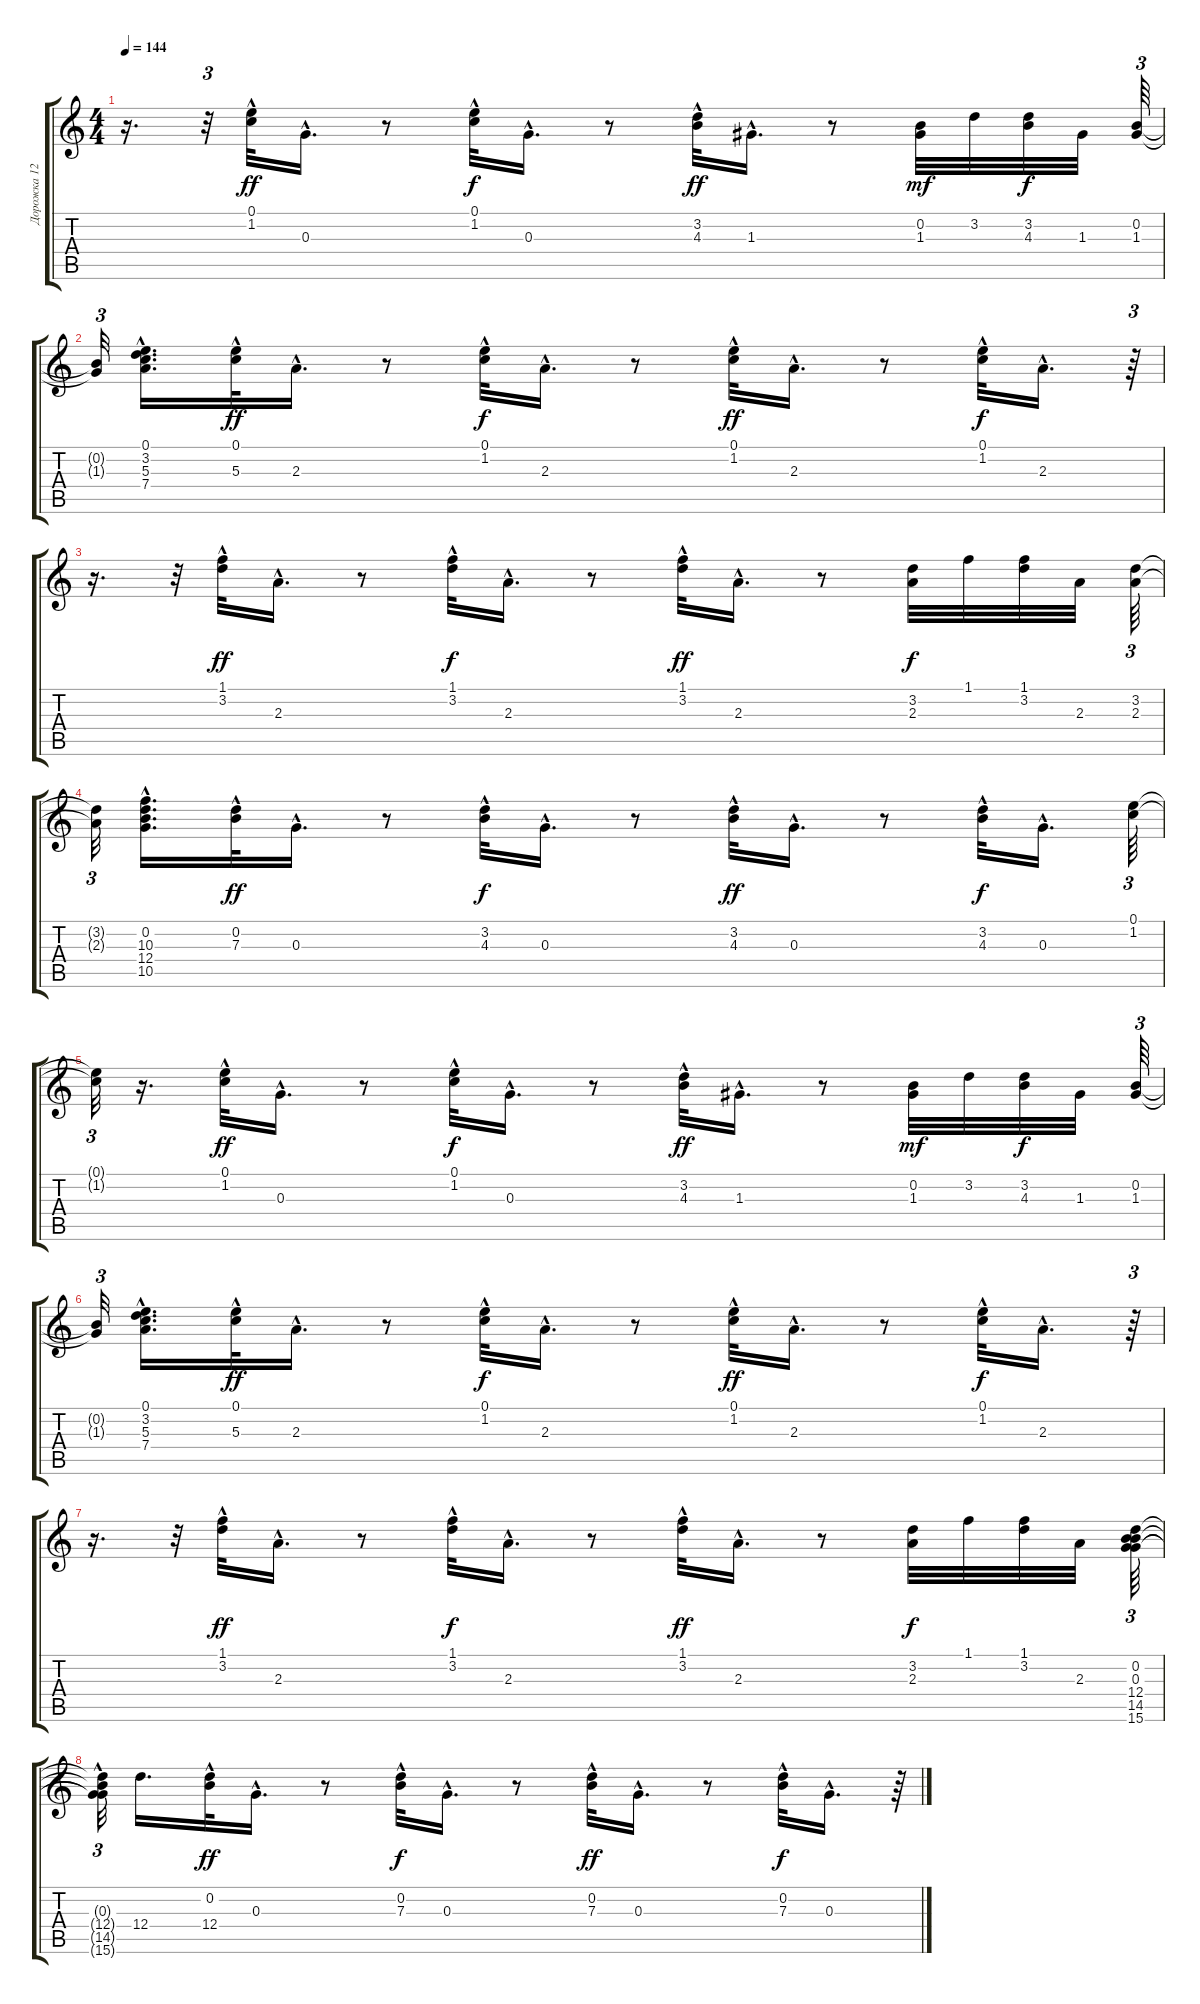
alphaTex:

\track ("Дорожка 12" "Дорожка 12") {instrument acousticguitarsteel}
\staff {score tabs}
\tuning (E4 B3 G3 D3 A2 E2) {hide}
\ts (4 4)
\tempo 144
\clef g2
\ks c
r.16{d dy f} r.32{tu (3 2)} (0.1{hac} 1.2{hac}).32{dy ff} 0.3{hac}.16{d} r.8 (0.1{hac} 1.2{hac}).32{dy f} 0.3{hac}.16{d} r.8 (3.2{hac} 4.3{hac}).32{dy ff} 1.3{hac}.16{d} r.8 (0.2 1.3).32{dy mf} 3.2.32 (3.2 4.3).32{dy f} 1.3.32 (0.2 1.3).64{tu (3 2)} |
(0.2{t} 1.3{t}).32{tu (3 2)} (0.1{hac} 3.2 5.3{hac} 7.4{hac}).16{d} (0.1{hac} 5.3{hac}).32{dy ff} 2.3{hac}.16{d} r.8 (0.1{hac} 1.2{hac}).32{dy f} 2.3{hac}.16{d} r.8 (0.1{hac} 1.2{hac}).32{dy ff} 2.3{hac}.16{d} r.8 (0.1{hac} 1.2{hac}).32{dy f} 2.3{hac}.16{d} r.64{tu (3 2)} |
r.16{d} r.32{tu (3 2)} (1.1{hac} 3.2{hac}).32{dy ff} 2.3{hac}.16{d} r.8 (1.1{hac} 3.2{hac}).32{dy f} 2.3{hac}.16{d} r.8 (1.1{hac} 3.2{hac}).32{dy ff} 2.3{hac}.16{d} r.8 (3.2 2.3).32{dy f} 1.1.32 (1.1 3.2).32 2.3.32 (3.2 2.3).64{tu (3 2)} |
(3.2{t} 2.3{t}).32{tu (3 2)} (0.2{hac} 10.3 12.4{hac} 10.5).16{d} (0.2{hac} 7.3{hac}).32{dy ff} 0.3{hac}.16{d} r.8 (3.2{hac} 4.3{hac}).32{dy f} 0.3{hac}.16{d} r.8 (3.2{hac} 4.3{hac}).32{dy ff} 0.3{hac}.16{d} r.8 (3.2{hac} 4.3{hac}).32{dy f} 0.3{hac}.16{d} (0.1 1.2).64{tu (3 2)} |
(0.1{t} 1.2{t}).32{tu (3 2)} r.16{d} (0.1{hac} 1.2{hac}).32{dy ff} 0.3{hac}.16{d} r.8 (0.1{hac} 1.2{hac}).32{dy f} 0.3{hac}.16{d} r.8 (3.2{hac} 4.3{hac}).32{dy ff} 1.3{hac}.16{d} r.8 (0.2 1.3).32{dy mf} 3.2.32 (3.2 4.3).32{dy f} 1.3.32 (0.2 1.3).64{tu (3 2)} |
(0.2{t} 1.3{t}).32{tu (3 2)} (0.1{hac} 3.2 5.3{hac} 7.4).16{d} (0.1{hac} 5.3{hac}).32{dy ff} 2.3{hac}.16{d} r.8 (0.1{hac} 1.2{hac}).32{dy f} 2.3{hac}.16{d} r.8 (0.1{hac} 1.2{hac}).32{dy ff} 2.3{hac}.16{d} r.8 (0.1{hac} 1.2{hac}).32{dy f} 2.3{hac}.16{d} r.64{tu (3 2)} |
r.16{d} r.32{tu (3 2)} (1.1{hac} 3.2{hac}).32{dy ff} 2.3{hac}.16{d} r.8 (1.1{hac} 3.2{hac}).32{dy f} 2.3{hac}.16{d} r.8 (1.1{hac} 3.2{hac}).32{dy ff} 2.3{hac}.16{d} r.8 (3.2 2.3).32{dy f} 1.1.32 (1.1 3.2).32 2.3.32 (0.2 0.3 12.4 14.5 15.6).64{tu (3 2)} |
(0.3{t} 12.4{t} 14.5{hac t} 15.6{hac t}).32{tu (3 2)} 12.4.16{d} (0.2{hac} 12.4{hac}).32{dy ff} 0.3{hac}.16{d} r.8 (0.2{hac} 7.3{hac}).32{dy f} 0.3{hac}.16{d} r.8 (0.2{hac} 7.3{hac}).32{dy ff} 0.3{hac}.16{d} r.8 (0.2{hac} 7.3{hac}).32{dy f} 0.3{hac}.16{d} r.64{tu (3 2)}
